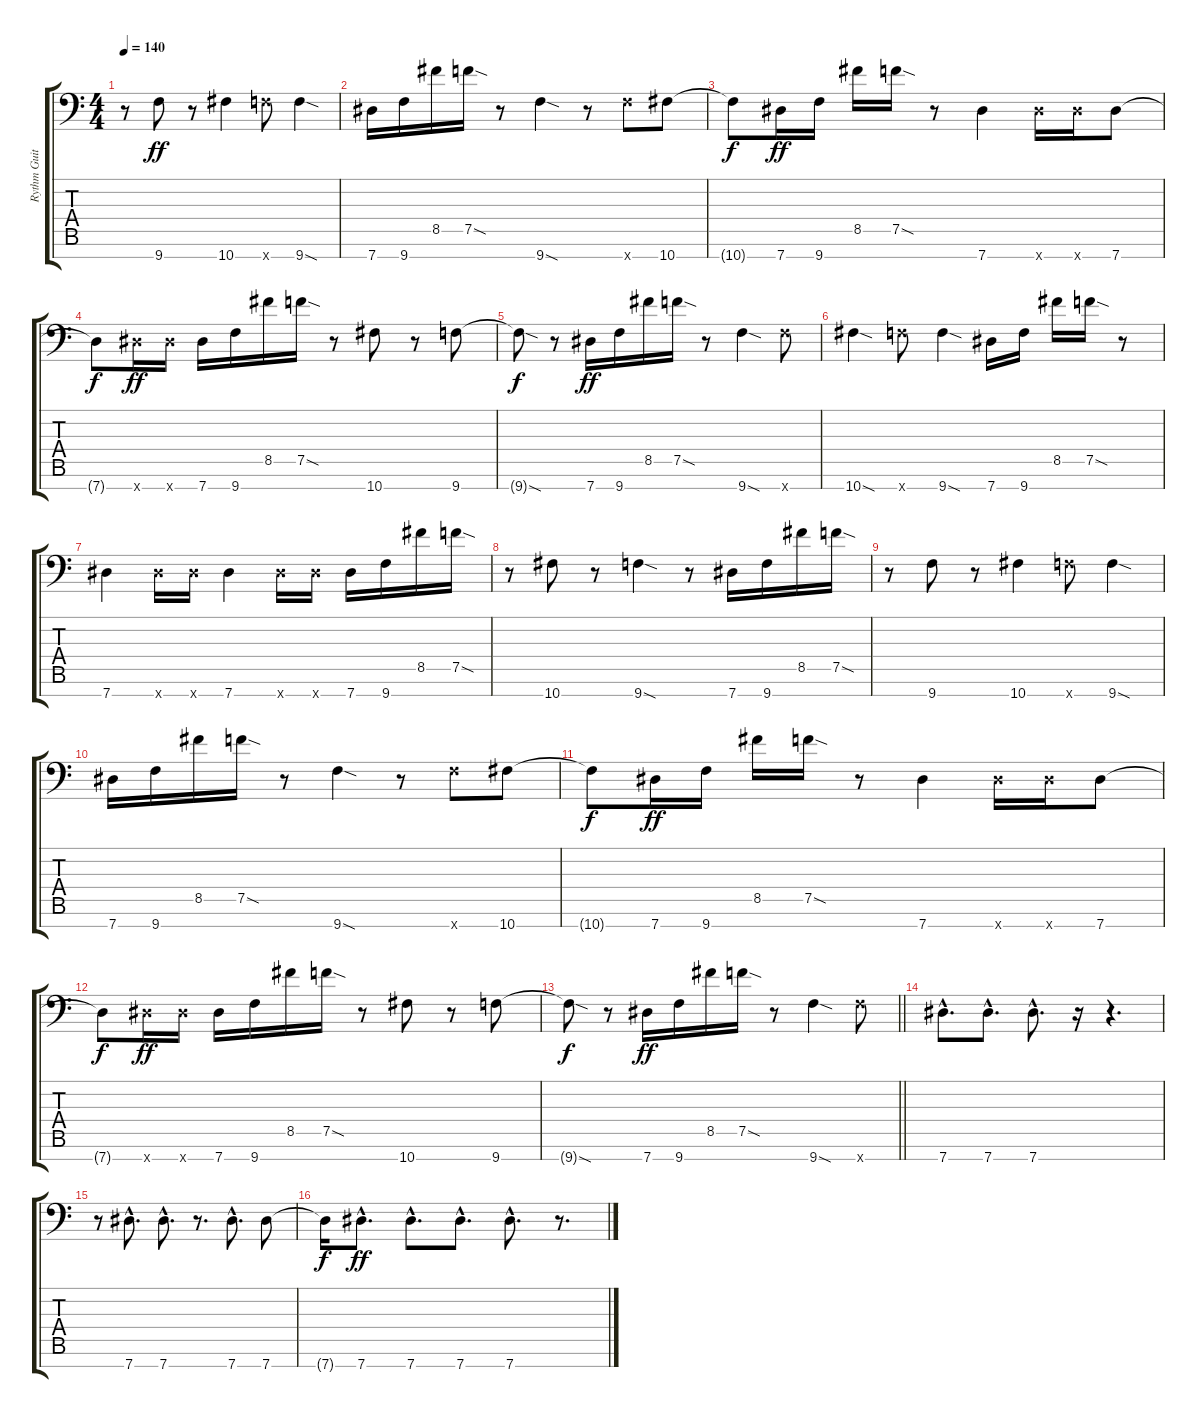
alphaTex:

\track ("Rythm Guitar #2" "Rythm Guit") {instrument distortionguitar}
\staff {score tabs}
\tuning (Eb4 Bb3 F3 Eb3 Bb2 F2 Ab1) {hide}
\ts (4 4)
\tempo 140
\clef f4
\ks c
r.8{dy ff} 9.7.8 r.8 10.7.4 9.7{x}.8 9.7{sod}.4 |
7.7.16 9.7.16 8.5.16 7.5{sod}.16 r.8 9.7{sod}.4 r.8 9.7{x}.8 10.7.8 |
10.7{t}.8{dy f} 7.7.16{dy ff} 9.7.16 8.5.16 7.5{sod}.16 r.8 7.7.4 7.7{x}.16 7.7{x}.16 7.7.8 |
7.7{t}.8{dy f} 7.7{x}.16{dy ff} 7.7{x}.16 7.7.16 9.7.16 8.5.16 7.5{sod}.16 r.8 10.7.8 r.8 9.7.8 |
9.7{sod t}.8{dy f} r.8 7.7.16{dy ff} 9.7.16 8.5.16 7.5{sod}.16 r.8 9.7{sod}.4 9.7{x}.8 |
10.7{sod}.4 9.7{x}.8 9.7{sod}.4 7.7.16 9.7.16 8.5.16 7.5{sod}.16 r.8 |
7.7.4 7.7{x}.16 7.7{x}.16 7.7.4 7.7{x}.16 7.7{x}.16 7.7.16 9.7.16 8.5.16 7.5{sod}.16 |
r.8 10.7.8 r.8 9.7{sod}.4 r.8 7.7.16 9.7.16 8.5.16 7.5{sod}.16 |
r.8 9.7.8 r.8 10.7.4 9.7{x}.8 9.7{sod}.4 |
7.7.16 9.7.16 8.5.16 7.5{sod}.16 r.8 9.7{sod}.4 r.8 9.7{x}.8 10.7.8 |
10.7{t}.8{dy f} 7.7.16{dy ff} 9.7.16 8.5.16 7.5{sod}.16 r.8 7.7.4 7.7{x}.16 7.7{x}.16 7.7.8 |
7.7{t}.8{dy f} 7.7{x}.16{dy ff} 7.7{x}.16 7.7.16 9.7.16 8.5.16 7.5{sod}.16 r.8 10.7.8 r.8 9.7.8 |
\barLineRight lightlight
9.7{sod t}.8{dy f} r.8 7.7.16{dy ff} 9.7.16 8.5.16 7.5{sod}.16 r.8 9.7{sod}.4 9.7{x}.8 |
\section ("" "")
7.7{hac}.8{d} 7.7{hac}.8{d} 7.7{hac}.8{d} r.16 r.4{d} |
r.8 7.7{hac}.8{d} 7.7{hac}.8{d} r.8{d} 7.7{hac}.8{d} 7.7.8 |
7.7{t}.16{dy f} 7.7{hac}.8{d dy ff} 7.7{hac}.8{d} 7.7{hac}.8{d} 7.7{hac}.8{d} r.8{d}
